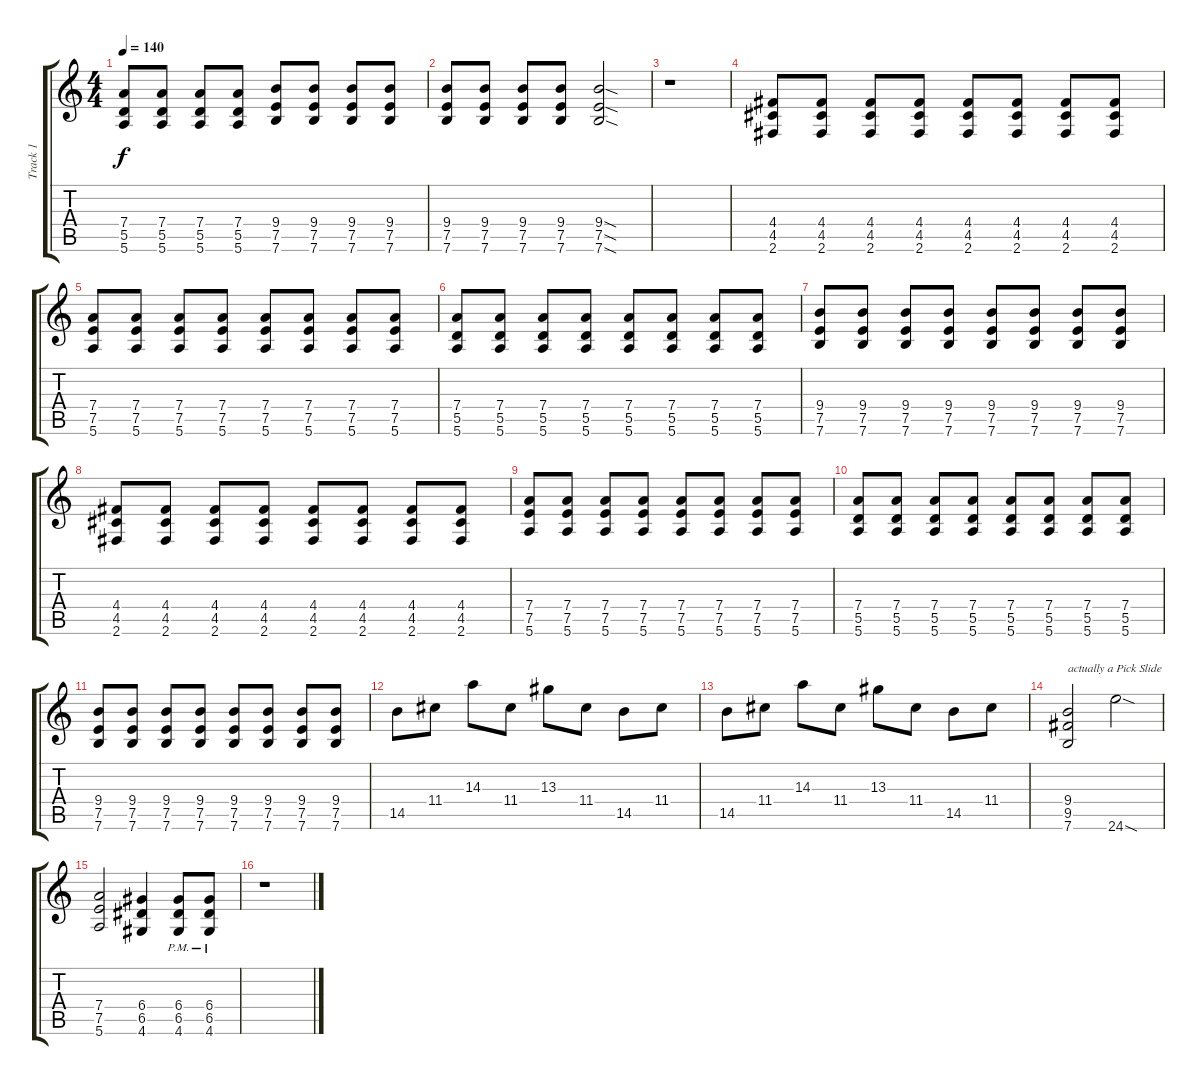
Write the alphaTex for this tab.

\track ("Track 1" "Track 1") {instrument distortionguitar}
\staff {score tabs}
\tuning (E4 B3 G3 D3 A2 E2) {hide}
\ts (4 4)
\tempo 140
\clef g2
\ks c
(7.4 5.5 5.6).8{dy f} (7.4 5.5 5.6).8 (7.4 5.5 5.6).8 (7.4 5.5 5.6).8 (9.4 7.5 7.6).8 (9.4 7.5 7.6).8 (9.4 7.5 7.6).8 (9.4 7.5 7.6).8 |
(9.4 7.5 7.6).8 (9.4 7.5 7.6).8 (9.4 7.5 7.6).8 (9.4 7.5 7.6).8 (9.4{sod} 7.5{sod} 7.6{sod}).2 |
r.1 |
(4.4 4.5 2.6).8 (4.4 4.5 2.6).8 (4.4 4.5 2.6).8 (4.4 4.5 2.6).8 (4.4 4.5 2.6).8 (4.4 4.5 2.6).8 (4.4 4.5 2.6).8 (4.4 4.5 2.6).8 |
(7.4 7.5 5.6).8 (7.4 7.5 5.6).8 (7.4 7.5 5.6).8 (7.4 7.5 5.6).8 (7.4 7.5 5.6).8 (7.4 7.5 5.6).8 (7.4 7.5 5.6).8 (7.4 7.5 5.6).8 |
(7.4 5.5 5.6).8 (7.4 5.5 5.6).8 (7.4 5.5 5.6).8 (7.4 5.5 5.6).8 (7.4 5.5 5.6).8 (7.4 5.5 5.6).8 (7.4 5.5 5.6).8 (7.4 5.5 5.6).8 |
(9.4 7.5 7.6).8 (9.4 7.5 7.6).8 (9.4 7.5 7.6).8 (9.4 7.5 7.6).8 (9.4 7.5 7.6).8 (9.4 7.5 7.6).8 (9.4 7.5 7.6).8 (9.4 7.5 7.6).8 |
(4.4 4.5 2.6).8 (4.4 4.5 2.6).8 (4.4 4.5 2.6).8 (4.4 4.5 2.6).8 (4.4 4.5 2.6).8 (4.4 4.5 2.6).8 (4.4 4.5 2.6).8 (4.4 4.5 2.6).8 |
(7.4 7.5 5.6).8 (7.4 7.5 5.6).8 (7.4 7.5 5.6).8 (7.4 7.5 5.6).8 (7.4 7.5 5.6).8 (7.4 7.5 5.6).8 (7.4 7.5 5.6).8 (7.4 7.5 5.6).8 |
(7.4 5.5 5.6).8 (7.4 5.5 5.6).8 (7.4 5.5 5.6).8 (7.4 5.5 5.6).8 (7.4 5.5 5.6).8 (7.4 5.5 5.6).8 (7.4 5.5 5.6).8 (7.4 5.5 5.6).8 |
(9.4 7.5 7.6).8 (9.4 7.5 7.6).8 (9.4 7.5 7.6).8 (9.4 7.5 7.6).8 (9.4 7.5 7.6).8 (9.4 7.5 7.6).8 (9.4 7.5 7.6).8 (9.4 7.5 7.6).8 |
14.5.8 11.4.8 14.3.8 11.4.8 13.3.8 11.4.8 14.5.8 11.4.8 |
14.5.8 11.4.8 14.3.8 11.4.8 13.3.8 11.4.8 14.5.8 11.4.8 |
(9.4 9.5 7.6).2{txt "actually a Pick Slide"} 24.6{sod}.2 |
(7.4 7.5 5.6).2 (6.4 6.5 4.6).4 (6.4{pm} 6.5{pm} 4.6{pm}).8 (6.4{pm} 6.5{pm} 4.6{pm}).8 |
r.1
